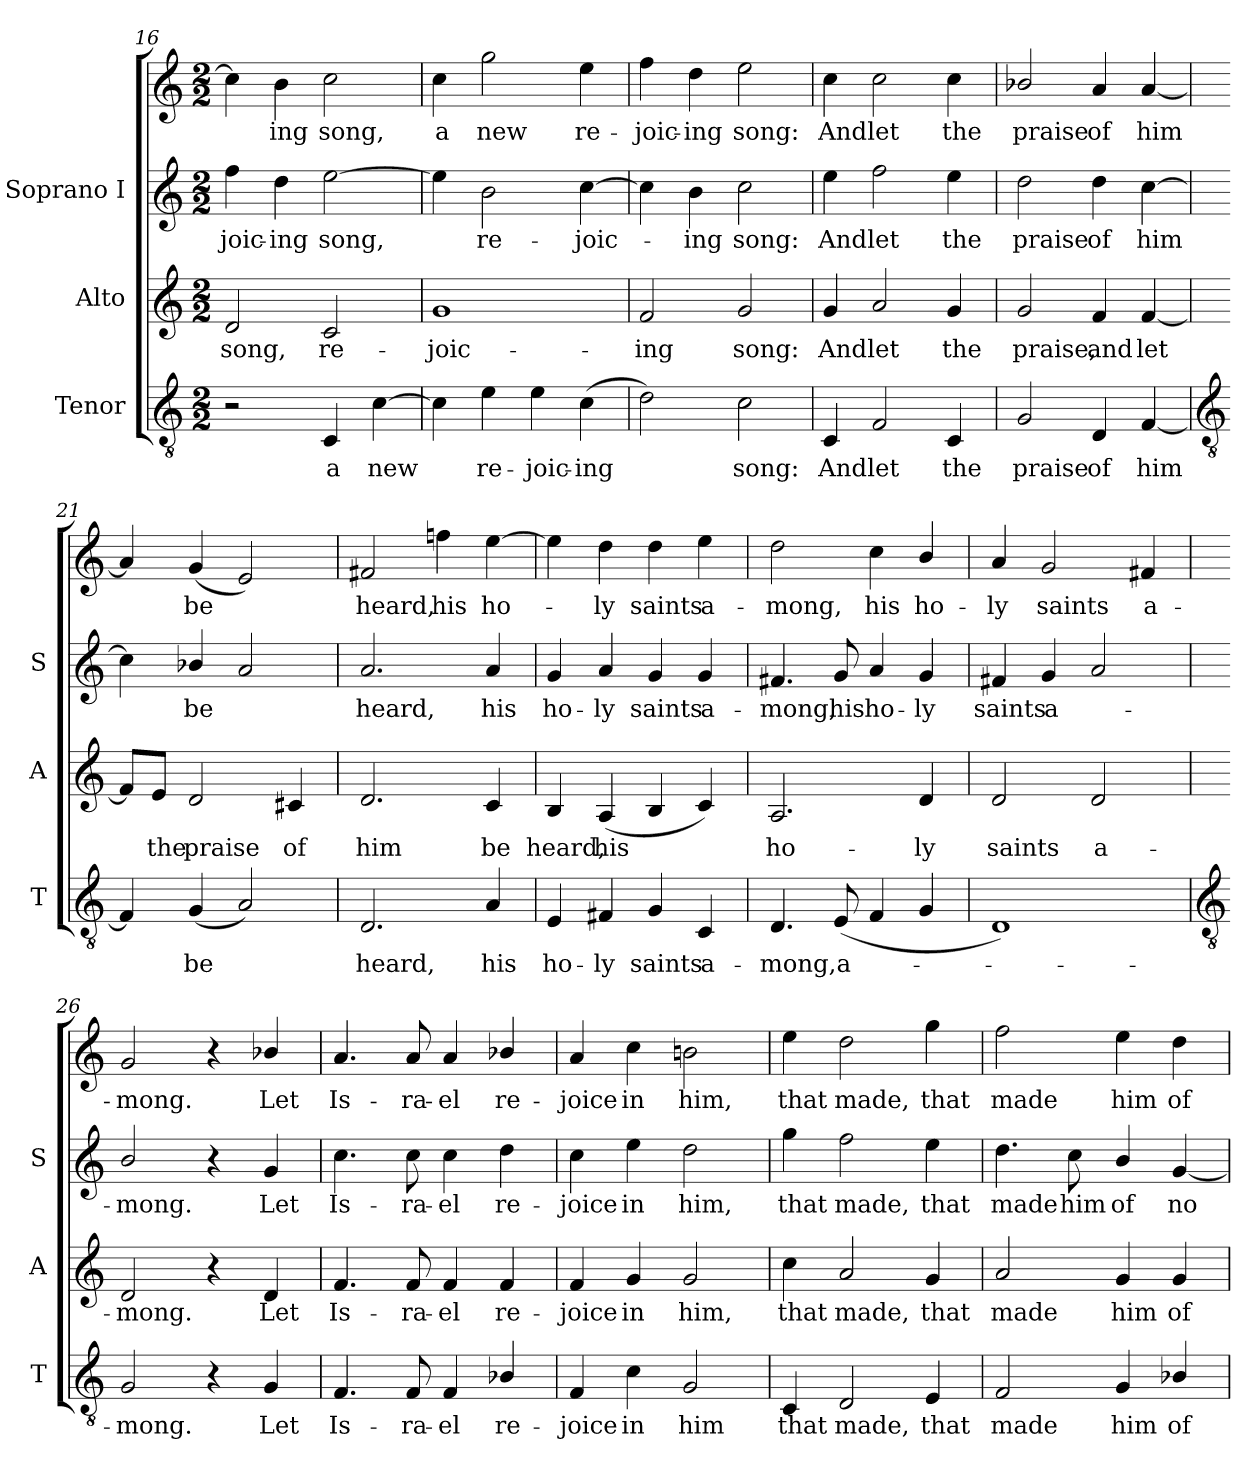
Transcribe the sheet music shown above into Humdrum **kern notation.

**kern	**text	**kern	**text	**kern	**text	**kern	**text
*part3	*part3	*part2	*part2	*part1	*part1	*part1	*part1
*staff4	*staff4	*staff3	*staff3	*staff2	*staff2	*staff1	*staff1
*I"Tenor	*	*I"Alto	*	*I"Soprano I	*	*	*
*I'T	*	*I'A	*	*I'S	*	*	*
!!LO:LB:g=z
*clefGv2	*	*clefG2	*	*clefG2	*	*clefG2	*
*k[]	*	*k[]	*	*k[]	*	*k[]	*
*C:	*	*C:	*	*C:	*	*C:	*
*M2/2	*	*M2/2	*	*M2/2	*	*M2/2	*
=16	=16	=16	=16	=16	=16	=16	=16
!	!	!	!LO:LY:b	!	!LO:LY:b	!	!
2r	.	2d	song,	4ff	joic-	4cc]	.
!	!	!	!	!	!LO:LY:b	!	!LO:LY:b
.	.	.	.	4dd	-ing	4b	-ing
!	!LO:LY:b	!	!LO:LY:b	!	!LO:LY:b	!	!LO:LY:b
4C	a	2c	re-	[2ee	song,	2cc	song,
!	!LO:LY:b	!	!	!	!	!	!
[4c	new	.	.	.	.	.	.
=17	=17	=17	=17	=17	=17	=17	=17
!	!	!	!LO:LY:b	!	!	!	!LO:LY:b
4c]	.	1g	-joic-	4ee]	.	4cc	a
!	!LO:LY:b	!	!	!	!LO:LY:b	!	!LO:LY:b
4e	re-	.	.	2b	-re-	2gg	new
!	!LO:LY:b	!	!	!	!	!	!
4e	-joic-	.	.	.	.	.	.
!	!LO:LY:b	!	!	!	!LO:LY:b	!	!LO:LY:b
(>4c	-ing	.	.	[4cc	-joic-	4ee	re-
=18	=18	=18	=18	=18	=18	=18	=18
!	!	!	!LO:LY:b	!	!	!	!LO:LY:b
2d)	.	2f	-ing	4cc]	.	4ff	joic-
!	!	!	!	!	!LO:LY:b	!	!LO:LY:b
.	.	.	.	4b	ing	4dd	-ing
!	!LO:LY:b	!	!LO:LY:b	!	!LO:LY:b	!	!LO:LY:b
2c	song:	2g	song:	2cc	song:	2ee	song:
=19	=19	=19	=19	=19	=19	=19	=19
!	!LO:LY:b	!	!LO:LY:b	!	!LO:LY:b	!	!LO:LY:b
4C	And	4g	And	4ee	And	4cc	And
!	!LO:LY:b	!	!LO:LY:b	!	!LO:LY:b	!	!LO:LY:b
2F	let	2a	let	2ff	let	2cc	let
!	!LO:LY:b	!	!LO:LY:b	!	!LO:LY:b	!	!LO:LY:b
4C	the	4g	the	4ee	the	4cc	the
=20	=20	=20	=20	=20	=20	=20	=20
!	!LO:LY:b	!	!LO:LY:b	!	!LO:LY:b	!	!LO:LY:b
2G	praise	2g	praise,	2dd	praise	2b-X/	praise
!	!LO:LY:b	!	!LO:LY:b	!	!LO:LY:b	!	!LO:LY:b
4D	of	4f	and	4dd	of	4a	of
!	!LO:LY:b	!	!LO:LY:b	!	!LO:LY:b	!	!LO:LY:b
[4F	him	[4f	let	[4cc	him	[4a	him
!!LO:LB:g=z
=21	=21	=21	=21	=21	=21	=21	=21
*clefGv2	*	*	*	*	*	*	*
4F]	.	8f/L]	.	4cc]	.	4a]	.
!	!	!	!LO:LY:b	!	!	!	!
.	.	8e/J	the	.	.	.	.
!	!LO:LY:b	!	!LO:LY:b	!	!LO:LY:b	!	!LO:LY:b
(<4G	be	2d	praise	4b-X/	be	(<4g	be
2A)	.	.	.	2a	.	2e)	.
!	!	!	!LO:LY:b	!	!	!	!
.	.	4c#X	of	.	.	.	.
=22	=22	=22	=22	=22	=22	=22	=22
!	!LO:LY:b	!	!LO:LY:b	!	!LO:LY:b	!	!LO:LY:b
2.D	heard,	2.d	him	2.a	heard,	2f#X	heard,
!	!	!	!	!	!	!	!LO:LY:b
.	.	.	.	.	.	4ffn	his
!	!LO:LY:b	!	!LO:LY:b	!	!LO:LY:b	!	!LO:LY:b
4A	his	4c	be	4a	his	[4ee	ho-
=23	=23	=23	=23	=23	=23	=23	=23
!	!LO:LY:b	!	!LO:LY:b	!	!LO:LY:b	!	!
4E	ho-	4B	heard,	4g	-ho-	4ee]	.
!	!LO:LY:b	!	!LO:LY:b	!	!LO:LY:b	!	!LO:LY:b
4F#X	-ly	(<4A	his	4a	-ly	4dd	ly
!	!LO:LY:b	!	!	!	!LO:LY:b	!	!LO:LY:b
4G	saints	4B	.	4g	saints	4dd	saints
!	!LO:LY:b	!	!	!	!LO:LY:b	!	!LO:LY:b
4C	a-	4c)	.	4g	a-	4ee	a-
=24	=24	=24	=24	=24	=24	=24	=24
!	!LO:LY:b	!	!LO:LY:b	!	!LO:LY:b	!	!LO:LY:b
4.D	-mong,	2.A	ho-	4.f#X	-mong,	2dd	-mong,
!	!LO:LY:b	!	!	!	!LO:LY:b	!	!
(<8EL	a-	.	.	8g	his	.	.
!	!	!	!	!	!LO:LY:b	!	!LO:LY:b
4F	.	.	.	4a	ho-	4cc	his
!	!	!	!LO:LY:b	!	!LO:LY:b	!	!LO:LY:b
4G	.	4d	-ly	4g	-ly	4b/	ho-
=25	=25	=25	=25	=25	=25	=25	=25
!	!	!	!LO:LY:b	!	!LO:LY:b	!	!LO:LY:b
1D)	.	2d	saints	4f#X	-saints	4a	ly
!	!	!	!	!	!LO:LY:b	!	!LO:LY:b
.	.	.	.	4g	a-	2g	saints
!	!	!	!LO:LY:b	!	!	!	!
.	.	2d	a-	2a	.	.	.
!	!	!	!	!	!	!	!LO:LY:b
.	.	.	.	.	.	4f#X	a-
!!LO:LB:g=z
=26	=26	=26	=26	=26	=26	=26	=26
*clefGv2	*	*	*	*	*	*	*
!	!LO:LY:b	!	!LO:LY:b	!	!LO:LY:b	!	!LO:LY:b
2G	mong.	2d	-mong.	2b/	mong.	2g	mong.
4r	.	4r	.	4r	.	4r	.
!	!LO:LY:b	!	!LO:LY:b	!	!LO:LY:b	!	!LO:LY:b
4G	Let	4d	Let	4g	Let	4b-X/	Let
=27	=27	=27	=27	=27	=27	=27	=27
!	!LO:LY:b	!	!LO:LY:b	!	!LO:LY:b	!	!LO:LY:b
4.F	Is-	4.f	Is-	4.cc	-Is-	4.a	Is-
!	!LO:LY:b	!	!LO:LY:b	!	!LO:LY:b	!	!LO:LY:b
8F	-ra-	8f	-ra-	8cc	-ra-	8a	-ra-
!	!LO:LY:b	!	!LO:LY:b	!	!LO:LY:b	!	!LO:LY:b
4F	-el	4f	-el	4cc	-el	4a	-el
!	!LO:LY:b	!	!LO:LY:b	!	!LO:LY:b	!	!LO:LY:b
4B-X/	re-	4f	re-	4dd	re-	4b-X/	re-
=28	=28	=28	=28	=28	=28	=28	=28
!	!LO:LY:b	!	!LO:LY:b	!	!LO:LY:b	!	!LO:LY:b
4F	-joice	4f	-joice	4cc	joice	4a	-joice
!	!LO:LY:b	!	!LO:LY:b	!	!LO:LY:b	!	!LO:LY:b
4c	in	4g	in	4ee	in	4cc	in
!	!LO:LY:b	!	!LO:LY:b	!	!LO:LY:b	!	!LO:LY:b
2G	him	2g	him,	2dd	him,	2bn	him,
=29	=29	=29	=29	=29	=29	=29	=29
!	!LO:LY:b	!	!LO:LY:b	!	!LO:LY:b	!	!LO:LY:b
4C	that	4cc	that	4gg	that	4ee	that
!	!LO:LY:b	!	!LO:LY:b	!	!LO:LY:b	!	!LO:LY:b
2D	made,	2a	made,	2ff	made,	2dd	made,
!	!LO:LY:b	!	!LO:LY:b	!	!LO:LY:b	!	!LO:LY:b
4E	that	4g	that	4ee	that	4gg	that
=30	=30	=30	=30	=30	=30	=30	=30
!	!LO:LY:b	!	!LO:LY:b	!	!LO:LY:b	!	!LO:LY:b
2F	made	2a	made	4.dd	made	2ff	made
!	!	!	!	!	!LO:LY:b	!	!
.	.	.	.	8cc	him	.	.
!	!LO:LY:b	!	!LO:LY:b	!	!LO:LY:b	!	!LO:LY:b
4G	him	4g	him	4b/	of	4ee	him
!	!LO:LY:b	!	!LO:LY:b	!	!LO:LY:b	!	!LO:LY:b
4B-X/	of	4g	of	[4g	no-	4dd	of
=	=	=	=	=	=	=	=
*-	*-	*-	*-	*-	*-	*-	*-
